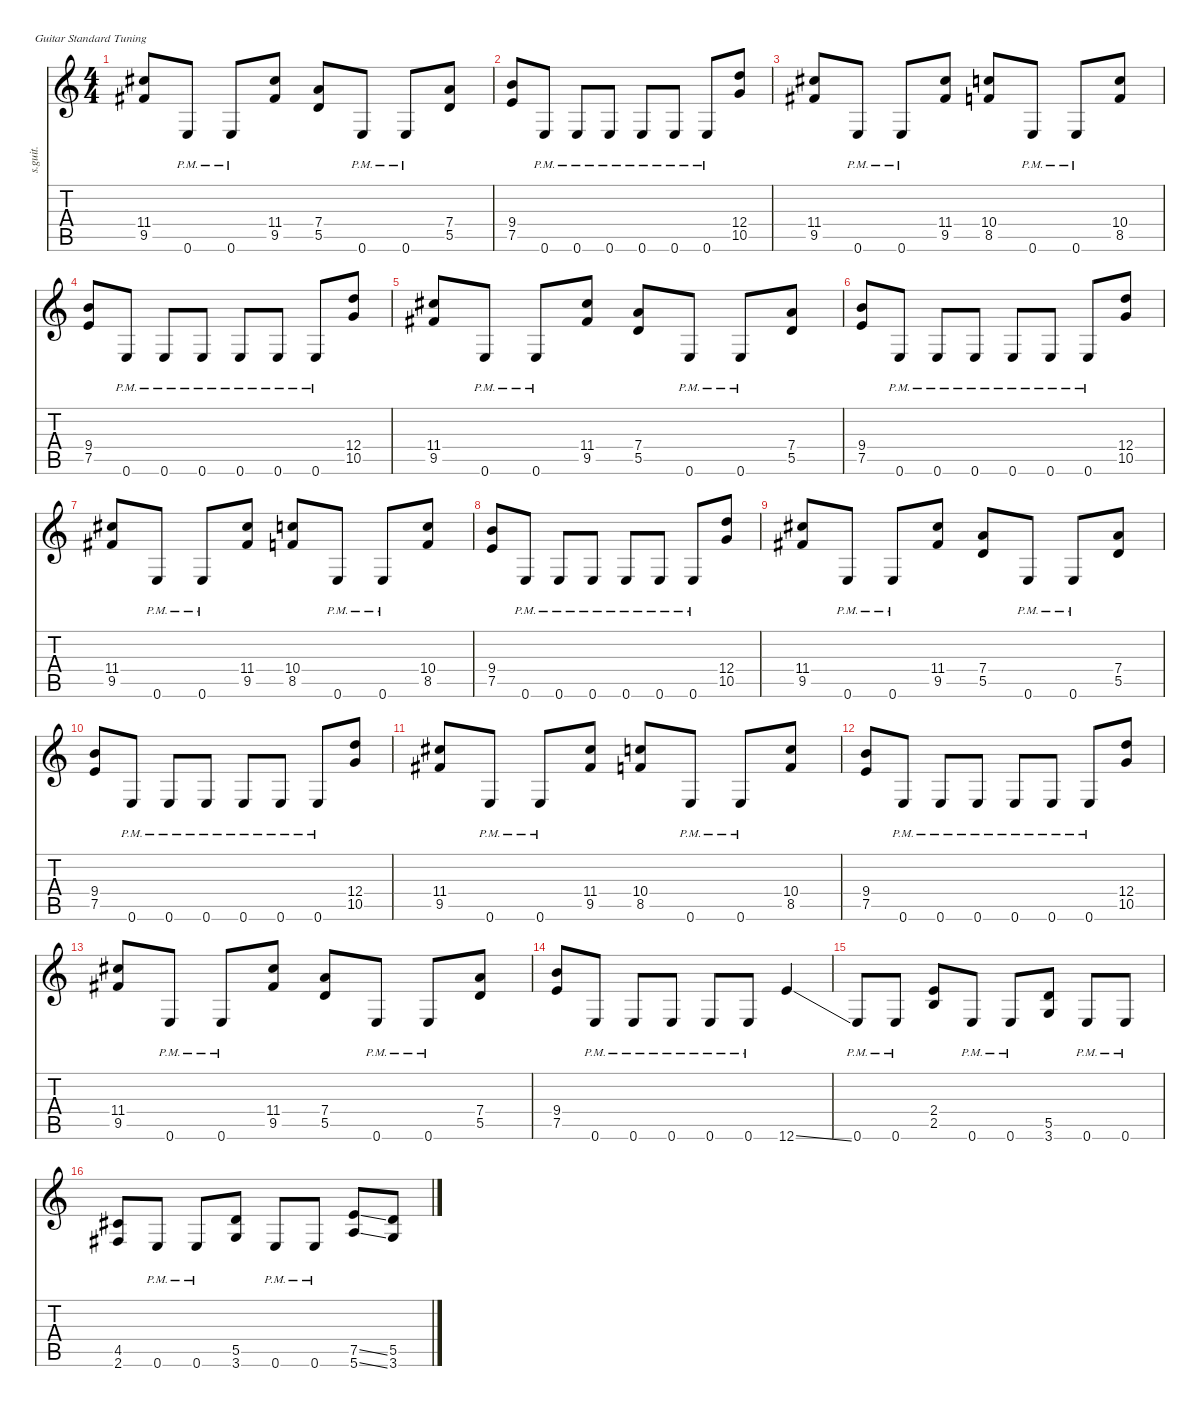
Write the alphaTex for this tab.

\defaultSystemsLayout 4
\hideDynamics
\bracketExtendMode nobrackets
\track ("Kirk Hammett - Lead Guitar" "s.guit.") {instrument distortionguitar}
\staff {score tabs}
\tuning (E4 B3 G3 D3 A2 E2)
\ts (4 4)
\tempo (140 hide)
\clef g2
\ks c
(11.4{acc #} 9.5{acc #}).8{lyrics (0 "") lyrics (1 "") lyrics (2 "") lyrics (3 "") lyrics (4 "") dy f} 0.6{pm}.8{lyrics (0 "") lyrics (1 "") lyrics (2 "") lyrics (3 "") lyrics (4 "")} 0.6{pm}.8{lyrics (0 "") lyrics (1 "") lyrics (2 "") lyrics (3 "") lyrics (4 "")} (11.4{acc #} 9.5{acc #}).8{lyrics (0 "") lyrics (1 "") lyrics (2 "") lyrics (3 "") lyrics (4 "")} (7.4 5.5).8{lyrics (0 "") lyrics (1 "") lyrics (2 "") lyrics (3 "") lyrics (4 "")} 0.6{pm}.8{lyrics (0 "") lyrics (1 "") lyrics (2 "") lyrics (3 "") lyrics (4 "")} 0.6{pm}.8{lyrics (0 "") lyrics (1 "") lyrics (2 "") lyrics (3 "") lyrics (4 "")} (7.4 5.5).8{lyrics (0 "") lyrics (1 "") lyrics (2 "") lyrics (3 "") lyrics (4 "")} |
(9.4 7.5).8{lyrics (0 "") lyrics (1 "") lyrics (2 "") lyrics (3 "") lyrics (4 "")} 0.6{pm}.8{lyrics (0 "") lyrics (1 "") lyrics (2 "") lyrics (3 "") lyrics (4 "")} 0.6{pm}.8{lyrics (0 "") lyrics (1 "") lyrics (2 "") lyrics (3 "") lyrics (4 "")} 0.6{pm}.8{lyrics (0 "") lyrics (1 "") lyrics (2 "") lyrics (3 "") lyrics (4 "")} 0.6{pm}.8{lyrics (0 "") lyrics (1 "") lyrics (2 "") lyrics (3 "") lyrics (4 "")} 0.6{pm}.8{lyrics (0 "") lyrics (1 "") lyrics (2 "") lyrics (3 "") lyrics (4 "")} 0.6{pm}.8{lyrics (0 "") lyrics (1 "") lyrics (2 "") lyrics (3 "") lyrics (4 "")} (12.4 10.5).8{lyrics (0 "") lyrics (1 "") lyrics (2 "") lyrics (3 "") lyrics (4 "")} |
(11.4{acc #} 9.5{acc #}).8{lyrics (0 "") lyrics (1 "") lyrics (2 "") lyrics (3 "") lyrics (4 "")} 0.6{pm}.8{lyrics (0 "") lyrics (1 "") lyrics (2 "") lyrics (3 "") lyrics (4 "")} 0.6{pm}.8{lyrics (0 "") lyrics (1 "") lyrics (2 "") lyrics (3 "") lyrics (4 "")} (11.4{acc #} 9.5{acc #}).8{lyrics (0 "") lyrics (1 "") lyrics (2 "") lyrics (3 "") lyrics (4 "")} (10.4 8.5).8{lyrics (0 "") lyrics (1 "") lyrics (2 "") lyrics (3 "") lyrics (4 "")} 0.6{pm}.8{lyrics (0 "") lyrics (1 "") lyrics (2 "") lyrics (3 "") lyrics (4 "")} 0.6{pm}.8{lyrics (0 "") lyrics (1 "") lyrics (2 "") lyrics (3 "") lyrics (4 "")} (10.4 8.5).8{lyrics (0 "") lyrics (1 "") lyrics (2 "") lyrics (3 "") lyrics (4 "")} |
(9.4 7.5).8{lyrics (0 "") lyrics (1 "") lyrics (2 "") lyrics (3 "") lyrics (4 "")} 0.6{pm}.8{lyrics (0 "") lyrics (1 "") lyrics (2 "") lyrics (3 "") lyrics (4 "")} 0.6{pm}.8{lyrics (0 "") lyrics (1 "") lyrics (2 "") lyrics (3 "") lyrics (4 "")} 0.6{pm}.8{lyrics (0 "") lyrics (1 "") lyrics (2 "") lyrics (3 "") lyrics (4 "")} 0.6{pm}.8{lyrics (0 "") lyrics (1 "") lyrics (2 "") lyrics (3 "") lyrics (4 "")} 0.6{pm}.8{lyrics (0 "") lyrics (1 "") lyrics (2 "") lyrics (3 "") lyrics (4 "")} 0.6{pm}.8{lyrics (0 "") lyrics (1 "") lyrics (2 "") lyrics (3 "") lyrics (4 "")} (12.4 10.5).8{lyrics (0 "") lyrics (1 "") lyrics (2 "") lyrics (3 "") lyrics (4 "")} |
(11.4{acc #} 9.5{acc #}).8{lyrics (0 "") lyrics (1 "") lyrics (2 "") lyrics (3 "") lyrics (4 "")} 0.6{pm}.8{lyrics (0 "") lyrics (1 "") lyrics (2 "") lyrics (3 "") lyrics (4 "")} 0.6{pm}.8{lyrics (0 "") lyrics (1 "") lyrics (2 "") lyrics (3 "") lyrics (4 "")} (11.4{acc #} 9.5{acc #}).8{lyrics (0 "") lyrics (1 "") lyrics (2 "") lyrics (3 "") lyrics (4 "")} (7.4 5.5).8{lyrics (0 "") lyrics (1 "") lyrics (2 "") lyrics (3 "") lyrics (4 "")} 0.6{pm}.8{lyrics (0 "") lyrics (1 "") lyrics (2 "") lyrics (3 "") lyrics (4 "")} 0.6{pm}.8{lyrics (0 "") lyrics (1 "") lyrics (2 "") lyrics (3 "") lyrics (4 "")} (7.4 5.5).8{lyrics (0 "") lyrics (1 "") lyrics (2 "") lyrics (3 "") lyrics (4 "")} |
(9.4 7.5).8{lyrics (0 "") lyrics (1 "") lyrics (2 "") lyrics (3 "") lyrics (4 "")} 0.6{pm}.8{lyrics (0 "") lyrics (1 "") lyrics (2 "") lyrics (3 "") lyrics (4 "")} 0.6{pm}.8{lyrics (0 "") lyrics (1 "") lyrics (2 "") lyrics (3 "") lyrics (4 "")} 0.6{pm}.8{lyrics (0 "") lyrics (1 "") lyrics (2 "") lyrics (3 "") lyrics (4 "")} 0.6{pm}.8{lyrics (0 "") lyrics (1 "") lyrics (2 "") lyrics (3 "") lyrics (4 "")} 0.6{pm}.8{lyrics (0 "") lyrics (1 "") lyrics (2 "") lyrics (3 "") lyrics (4 "")} 0.6{pm}.8{lyrics (0 "") lyrics (1 "") lyrics (2 "") lyrics (3 "") lyrics (4 "")} (12.4 10.5).8{lyrics (0 "") lyrics (1 "") lyrics (2 "") lyrics (3 "") lyrics (4 "")} |
(11.4{acc #} 9.5{acc #}).8{lyrics (0 "") lyrics (1 "") lyrics (2 "") lyrics (3 "") lyrics (4 "")} 0.6{pm}.8{lyrics (0 "") lyrics (1 "") lyrics (2 "") lyrics (3 "") lyrics (4 "")} 0.6{pm}.8{lyrics (0 "") lyrics (1 "") lyrics (2 "") lyrics (3 "") lyrics (4 "")} (11.4{acc #} 9.5{acc #}).8{lyrics (0 "") lyrics (1 "") lyrics (2 "") lyrics (3 "") lyrics (4 "")} (10.4 8.5).8{lyrics (0 "") lyrics (1 "") lyrics (2 "") lyrics (3 "") lyrics (4 "")} 0.6{pm}.8{lyrics (0 "") lyrics (1 "") lyrics (2 "") lyrics (3 "") lyrics (4 "")} 0.6{pm}.8{lyrics (0 "") lyrics (1 "") lyrics (2 "") lyrics (3 "") lyrics (4 "")} (10.4 8.5).8{lyrics (0 "") lyrics (1 "") lyrics (2 "") lyrics (3 "") lyrics (4 "")} |
(9.4 7.5).8{lyrics (0 "") lyrics (1 "") lyrics (2 "") lyrics (3 "") lyrics (4 "")} 0.6{pm}.8{lyrics (0 "") lyrics (1 "") lyrics (2 "") lyrics (3 "") lyrics (4 "")} 0.6{pm}.8{lyrics (0 "") lyrics (1 "") lyrics (2 "") lyrics (3 "") lyrics (4 "")} 0.6{pm}.8{lyrics (0 "") lyrics (1 "") lyrics (2 "") lyrics (3 "") lyrics (4 "")} 0.6{pm}.8{lyrics (0 "") lyrics (1 "") lyrics (2 "") lyrics (3 "") lyrics (4 "")} 0.6{pm}.8{lyrics (0 "") lyrics (1 "") lyrics (2 "") lyrics (3 "") lyrics (4 "")} 0.6{pm}.8{lyrics (0 "") lyrics (1 "") lyrics (2 "") lyrics (3 "") lyrics (4 "")} (12.4 10.5).8{lyrics (0 "") lyrics (1 "") lyrics (2 "") lyrics (3 "") lyrics (4 "")} |
(11.4{acc #} 9.5{acc #}).8{lyrics (0 "") lyrics (1 "") lyrics (2 "") lyrics (3 "") lyrics (4 "")} 0.6{pm}.8{lyrics (0 "") lyrics (1 "") lyrics (2 "") lyrics (3 "") lyrics (4 "")} 0.6{pm}.8{lyrics (0 "") lyrics (1 "") lyrics (2 "") lyrics (3 "") lyrics (4 "")} (11.4{acc #} 9.5{acc #}).8{lyrics (0 "") lyrics (1 "") lyrics (2 "") lyrics (3 "") lyrics (4 "")} (7.4 5.5).8{lyrics (0 "") lyrics (1 "") lyrics (2 "") lyrics (3 "") lyrics (4 "")} 0.6{pm}.8{lyrics (0 "") lyrics (1 "") lyrics (2 "") lyrics (3 "") lyrics (4 "")} 0.6{pm}.8{lyrics (0 "") lyrics (1 "") lyrics (2 "") lyrics (3 "") lyrics (4 "")} (7.4 5.5).8{lyrics (0 "") lyrics (1 "") lyrics (2 "") lyrics (3 "") lyrics (4 "")} |
(9.4 7.5).8{lyrics (0 "") lyrics (1 "") lyrics (2 "") lyrics (3 "") lyrics (4 "")} 0.6{pm}.8{lyrics (0 "") lyrics (1 "") lyrics (2 "") lyrics (3 "") lyrics (4 "")} 0.6{pm}.8{lyrics (0 "") lyrics (1 "") lyrics (2 "") lyrics (3 "") lyrics (4 "")} 0.6{pm}.8{lyrics (0 "") lyrics (1 "") lyrics (2 "") lyrics (3 "") lyrics (4 "")} 0.6{pm}.8{lyrics (0 "") lyrics (1 "") lyrics (2 "") lyrics (3 "") lyrics (4 "")} 0.6{pm}.8{lyrics (0 "") lyrics (1 "") lyrics (2 "") lyrics (3 "") lyrics (4 "")} 0.6{pm}.8{lyrics (0 "") lyrics (1 "") lyrics (2 "") lyrics (3 "") lyrics (4 "")} (12.4 10.5).8{lyrics (0 "") lyrics (1 "") lyrics (2 "") lyrics (3 "") lyrics (4 "")} |
(11.4{acc #} 9.5{acc #}).8{lyrics (0 "") lyrics (1 "") lyrics (2 "") lyrics (3 "") lyrics (4 "")} 0.6{pm}.8{lyrics (0 "") lyrics (1 "") lyrics (2 "") lyrics (3 "") lyrics (4 "")} 0.6{pm}.8{lyrics (0 "") lyrics (1 "") lyrics (2 "") lyrics (3 "") lyrics (4 "")} (11.4{acc #} 9.5{acc #}).8{lyrics (0 "") lyrics (1 "") lyrics (2 "") lyrics (3 "") lyrics (4 "")} (10.4 8.5).8{lyrics (0 "") lyrics (1 "") lyrics (2 "") lyrics (3 "") lyrics (4 "")} 0.6{pm}.8{lyrics (0 "") lyrics (1 "") lyrics (2 "") lyrics (3 "") lyrics (4 "")} 0.6{pm}.8{lyrics (0 "") lyrics (1 "") lyrics (2 "") lyrics (3 "") lyrics (4 "")} (10.4 8.5).8{lyrics (0 "") lyrics (1 "") lyrics (2 "") lyrics (3 "") lyrics (4 "")} |
(9.4 7.5).8{lyrics (0 "") lyrics (1 "") lyrics (2 "") lyrics (3 "") lyrics (4 "")} 0.6{pm}.8{lyrics (0 "") lyrics (1 "") lyrics (2 "") lyrics (3 "") lyrics (4 "")} 0.6{pm}.8{lyrics (0 "") lyrics (1 "") lyrics (2 "") lyrics (3 "") lyrics (4 "")} 0.6{pm}.8{lyrics (0 "") lyrics (1 "") lyrics (2 "") lyrics (3 "") lyrics (4 "")} 0.6{pm}.8{lyrics (0 "") lyrics (1 "") lyrics (2 "") lyrics (3 "") lyrics (4 "")} 0.6{pm}.8{lyrics (0 "") lyrics (1 "") lyrics (2 "") lyrics (3 "") lyrics (4 "")} 0.6{pm}.8{lyrics (0 "") lyrics (1 "") lyrics (2 "") lyrics (3 "") lyrics (4 "")} (12.4 10.5).8{lyrics (0 "") lyrics (1 "") lyrics (2 "") lyrics (3 "") lyrics (4 "")} |
(11.4{acc #} 9.5{acc #}).8{lyrics (0 "") lyrics (1 "") lyrics (2 "") lyrics (3 "") lyrics (4 "")} 0.6{pm}.8{lyrics (0 "") lyrics (1 "") lyrics (2 "") lyrics (3 "") lyrics (4 "")} 0.6{pm}.8{lyrics (0 "") lyrics (1 "") lyrics (2 "") lyrics (3 "") lyrics (4 "")} (11.4{acc #} 9.5{acc #}).8{lyrics (0 "") lyrics (1 "") lyrics (2 "") lyrics (3 "") lyrics (4 "")} (7.4 5.5).8{lyrics (0 "") lyrics (1 "") lyrics (2 "") lyrics (3 "") lyrics (4 "")} 0.6{pm}.8{lyrics (0 "") lyrics (1 "") lyrics (2 "") lyrics (3 "") lyrics (4 "")} 0.6{pm}.8{lyrics (0 "") lyrics (1 "") lyrics (2 "") lyrics (3 "") lyrics (4 "")} (7.4 5.5).8{lyrics (0 "") lyrics (1 "") lyrics (2 "") lyrics (3 "") lyrics (4 "")} |
(9.4 7.5).8{lyrics (0 "") lyrics (1 "") lyrics (2 "") lyrics (3 "") lyrics (4 "")} 0.6{pm}.8{lyrics (0 "") lyrics (1 "") lyrics (2 "") lyrics (3 "") lyrics (4 "")} 0.6{pm}.8{lyrics (0 "") lyrics (1 "") lyrics (2 "") lyrics (3 "") lyrics (4 "")} 0.6{pm}.8{lyrics (0 "") lyrics (1 "") lyrics (2 "") lyrics (3 "") lyrics (4 "")} 0.6{pm}.8{lyrics (0 "") lyrics (1 "") lyrics (2 "") lyrics (3 "") lyrics (4 "")} 0.6{pm}.8{lyrics (0 "") lyrics (1 "") lyrics (2 "") lyrics (3 "") lyrics (4 "")} 12.6{ss}.4{lyrics (0 "") lyrics (1 "") lyrics (2 "") lyrics (3 "") lyrics (4 "")} |
0.6{pm}.8{lyrics (0 "") lyrics (1 "") lyrics (2 "") lyrics (3 "") lyrics (4 "")} 0.6{pm}.8{lyrics (0 "") lyrics (1 "") lyrics (2 "") lyrics (3 "") lyrics (4 "")} (2.4 2.5).8{lyrics (0 "") lyrics (1 "") lyrics (2 "") lyrics (3 "") lyrics (4 "")} 0.6{pm}.8{lyrics (0 "") lyrics (1 "") lyrics (2 "") lyrics (3 "") lyrics (4 "")} 0.6{pm}.8{lyrics (0 "") lyrics (1 "") lyrics (2 "") lyrics (3 "") lyrics (4 "")} (5.5 3.6).8{lyrics (0 "") lyrics (1 "") lyrics (2 "") lyrics (3 "") lyrics (4 "")} 0.6{pm}.8{lyrics (0 "") lyrics (1 "") lyrics (2 "") lyrics (3 "") lyrics (4 "")} 0.6{pm}.8{lyrics (0 "") lyrics (1 "") lyrics (2 "") lyrics (3 "") lyrics (4 "")} |
(4.5{acc #} 2.6{acc #}).8{lyrics (0 "") lyrics (1 "") lyrics (2 "") lyrics (3 "") lyrics (4 "")} 0.6{pm}.8{lyrics (0 "") lyrics (1 "") lyrics (2 "") lyrics (3 "") lyrics (4 "")} 0.6{pm}.8{lyrics (0 "") lyrics (1 "") lyrics (2 "") lyrics (3 "") lyrics (4 "")} (5.5 3.6).8{lyrics (0 "") lyrics (1 "") lyrics (2 "") lyrics (3 "") lyrics (4 "")} 0.6{pm}.8{lyrics (0 "") lyrics (1 "") lyrics (2 "") lyrics (3 "") lyrics (4 "")} 0.6{pm}.8{lyrics (0 "") lyrics (1 "") lyrics (2 "") lyrics (3 "") lyrics (4 "")} (7.5{ss} 5.6{ss}).8{lyrics (0 "") lyrics (1 "") lyrics (2 "") lyrics (3 "") lyrics (4 "")} (5.5 3.6).8{lyrics (0 "") lyrics (1 "") lyrics (2 "") lyrics (3 "") lyrics (4 "")}
